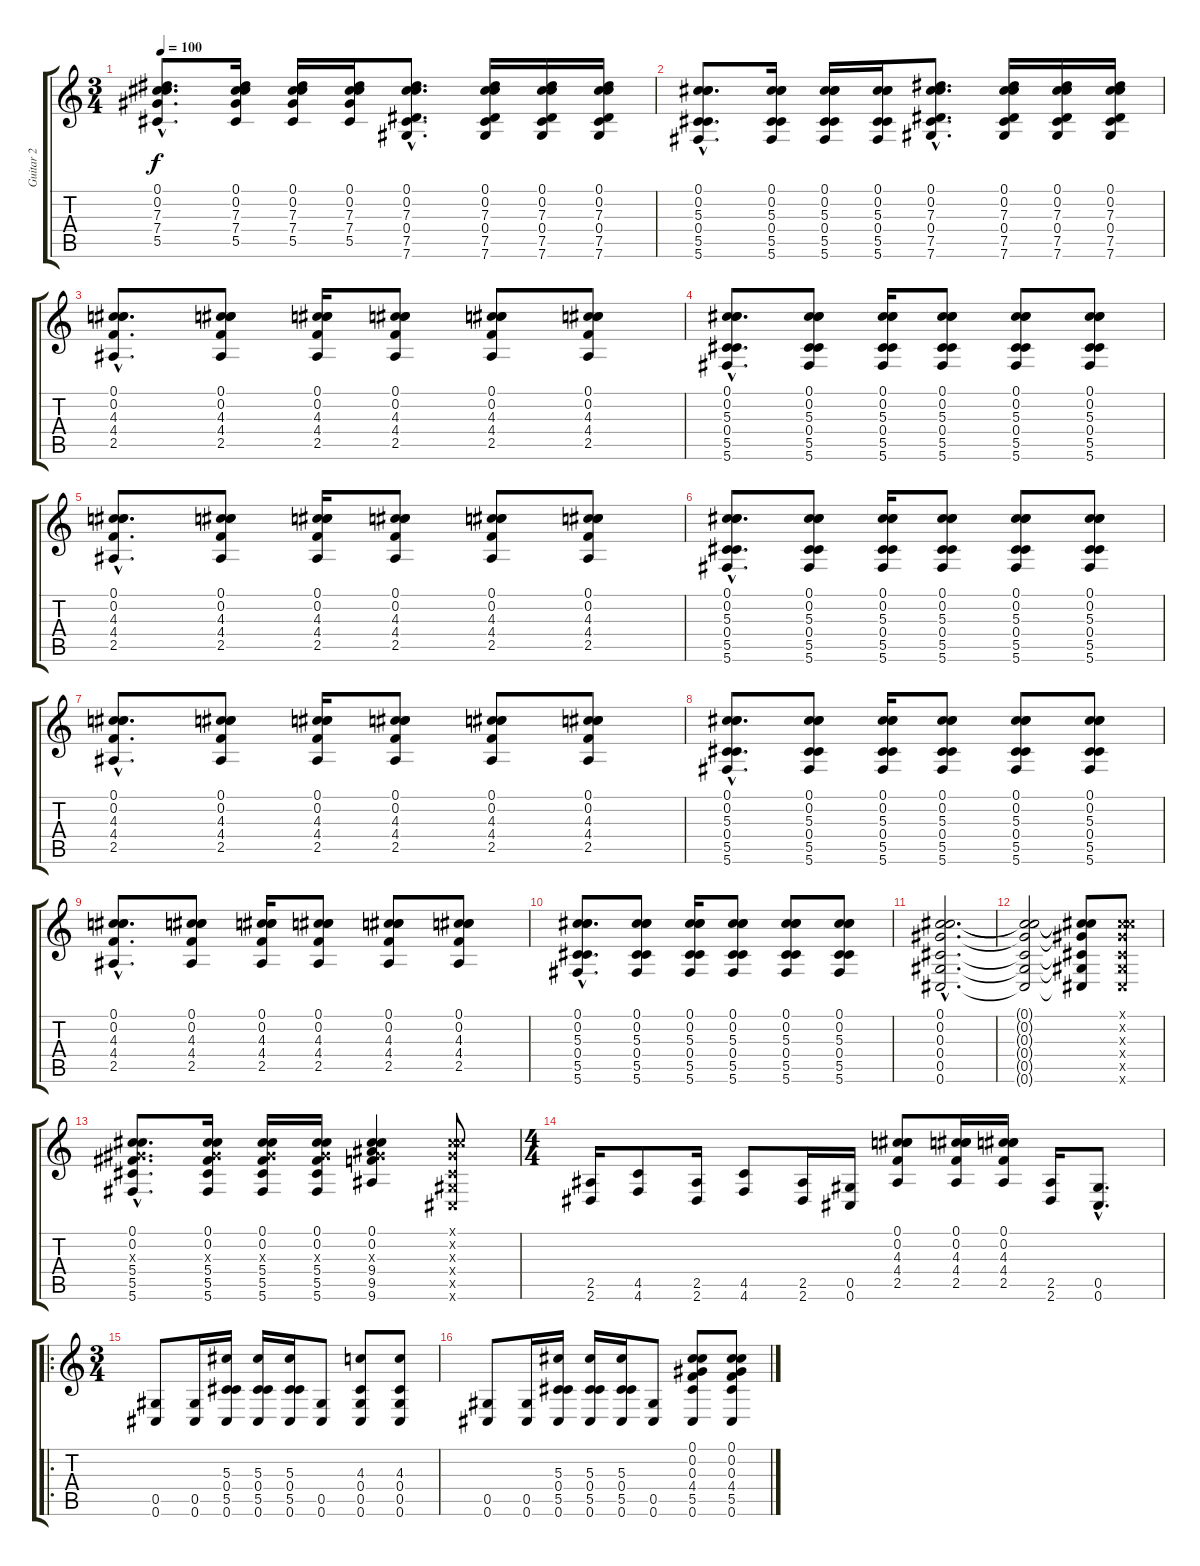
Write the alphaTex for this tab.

\track ("Guitar 2" "Guitar 2") {instrument distortionguitar}
\staff {score tabs}
\tuning (Db4 Db4 Ab3 Db3 Ab2 Db2) {hide}
\ts (3 4)
\tempo 100
\clef g2
\ks c
(0.1{hac} 0.2{hac} 7.3{hac} 7.4{hac} 5.5{hac}).8{d dy f} (0.1 0.2 7.3 7.4 5.5).16 (0.1 0.2 7.3 7.4 5.5).16 (0.1 0.2 7.3 7.4 5.5).16 (0.1{hac} 0.2{hac} 7.3{hac} 0.4{hac} 7.5{hac} 7.6{hac}).8{d} (0.1 0.2 7.3 0.4 7.5 7.6).16 (0.1 0.2 7.3 0.4 7.5 7.6).16 (0.1 0.2 7.3 0.4 7.5 7.6).16 |
(0.1{hac} 0.2{hac} 5.3{hac} 0.4{hac} 5.5{hac} 5.6{hac}).8{d} (0.1 0.2 5.3 0.4 5.5 5.6).16 (0.1 0.2 5.3 0.4 5.5 5.6).16 (0.1 0.2 5.3 0.4 5.5 5.6).16 (0.1{hac} 0.2{hac} 7.3{hac} 0.4{hac} 7.5{hac} 7.6{hac}).8{d} (0.1 0.2 7.3 0.4 7.5 7.6).16 (0.1 0.2 7.3 0.4 7.5 7.6).16 (0.1 0.2 7.3 0.4 7.5 7.6).16 |
(0.1{hac} 0.2{hac} 4.3{hac} 4.4{hac} 2.5{hac}).8{d} (0.1 0.2 4.3 4.4 2.5).8 (0.1 0.2 4.3 4.4 2.5).16 (0.1 0.2 4.3 4.4 2.5).8 (0.1 0.2 4.3 4.4 2.5).8 (0.1 0.2 4.3 4.4 2.5).8 |
(0.1{hac} 0.2{hac} 5.3{hac} 0.4{hac} 5.5{hac} 5.6{hac}).8{d} (0.1 0.2 5.3 0.4 5.5 5.6).8 (0.1 0.2 5.3 0.4 5.5 5.6).16 (0.1 0.2 5.3 0.4 5.5 5.6).8 (0.1 0.2 5.3 0.4 5.5 5.6).8 (0.1 0.2 5.3 0.4 5.5 5.6).8 |
(0.1{hac} 0.2{hac} 4.3{hac} 4.4{hac} 2.5{hac}).8{d} (0.1 0.2 4.3 4.4 2.5).8 (0.1 0.2 4.3 4.4 2.5).16 (0.1 0.2 4.3 4.4 2.5).8 (0.1 0.2 4.3 4.4 2.5).8 (0.1 0.2 4.3 4.4 2.5).8 |
(0.1{hac} 0.2{hac} 5.3{hac} 0.4{hac} 5.5{hac} 5.6{hac}).8{d} (0.1 0.2 5.3 0.4 5.5 5.6).8 (0.1 0.2 5.3 0.4 5.5 5.6).16 (0.1 0.2 5.3 0.4 5.5 5.6).8 (0.1 0.2 5.3 0.4 5.5 5.6).8 (0.1 0.2 5.3 0.4 5.5 5.6).8 |
(0.1{hac} 0.2{hac} 4.3{hac} 4.4{hac} 2.5{hac}).8{d} (0.1 0.2 4.3 4.4 2.5).8 (0.1 0.2 4.3 4.4 2.5).16 (0.1 0.2 4.3 4.4 2.5).8 (0.1 0.2 4.3 4.4 2.5).8 (0.1 0.2 4.3 4.4 2.5).8 |
(0.1{hac} 0.2{hac} 5.3{hac} 0.4{hac} 5.5{hac} 5.6{hac}).8{d} (0.1 0.2 5.3 0.4 5.5 5.6).8 (0.1 0.2 5.3 0.4 5.5 5.6).16 (0.1 0.2 5.3 0.4 5.5 5.6).8 (0.1 0.2 5.3 0.4 5.5 5.6).8 (0.1 0.2 5.3 0.4 5.5 5.6).8 |
(0.1{hac} 0.2{hac} 4.3{hac} 4.4{hac} 2.5{hac}).8{d} (0.1 0.2 4.3 4.4 2.5).8 (0.1 0.2 4.3 4.4 2.5).16 (0.1 0.2 4.3 4.4 2.5).8 (0.1 0.2 4.3 4.4 2.5).8 (0.1 0.2 4.3 4.4 2.5).8 |
(0.1{hac} 0.2{hac} 5.3{hac} 0.4{hac} 5.5{hac} 5.6{hac}).8{d} (0.1 0.2 5.3 0.4 5.5 5.6).8 (0.1 0.2 5.3 0.4 5.5 5.6).16 (0.1 0.2 5.3 0.4 5.5 5.6).8 (0.1 0.2 5.3 0.4 5.5 5.6).8 (0.1 0.2 5.3 0.4 5.5 5.6).8 |
(0.1{hac} 0.2{hac} 0.3{hac} 0.4{hac} 0.5{hac} 0.6{hac}).2{d} |
(0.1{t} 0.2{t} 0.3{t} 0.4{t} 0.5{t} 0.6{t}).2 (0.1{t} 0.2{t} 0.3{t} 0.4{t} 0.5{t} 0.6{t}).8 (0.1{x} 0.2{x} 0.3{x} 0.4{x} 0.5{x} 0.6{x}).8 |
(0.1{hac} 0.2{hac} 0.3{hac x} 5.4{hac} 5.5{hac} 5.6{hac}).8{d} (0.1 0.2 0.3{x} 5.4 5.5 5.6).16 (0.1 0.2 0.3{x} 5.4 5.5 5.6).16 (0.1 0.2 0.3{x} 5.4 5.5 5.6).16 (0.1 0.2 0.3{x} 9.4 9.5 9.6).4 (0.1{x} 0.2{x} 0.3{x} 0.4{x} 0.5{x} 0.6{x}).8 |
\ts (4 4)
(2.5 2.6).16 (4.5 4.6).8 (2.5 2.6).16 (4.5 4.6).8 (2.5 2.6).16 (0.5 0.6).16 (0.1 0.2 4.3 4.4 2.5).8 (0.1 0.2 4.3 4.4 2.5).16 (0.1 0.2 4.3 4.4 2.5).16 (2.5 2.6).16 (0.5{hac} 0.6{hac}).8{d} |
\ro
\ts (3 4)
(0.5 0.6).8 (0.5 0.6).16 (5.3 0.4 5.5 0.6).16 (5.3 0.4 5.5 0.6).16 (5.3 0.4 5.5 0.6).16 (0.5 0.6).8 (4.3 0.4 0.5 0.6).8 (4.3 0.4 0.5 0.6).8 |
(0.5 0.6).8 (0.5 0.6).16 (5.3 0.4 5.5 0.6).16 (5.3 0.4 5.5 0.6).16 (5.3 0.4 5.5 0.6).16 (0.5 0.6).8 (0.1 0.2 0.3 4.4 5.5 0.6).8 (0.1 0.2 0.3 4.4 5.5 0.6).8
